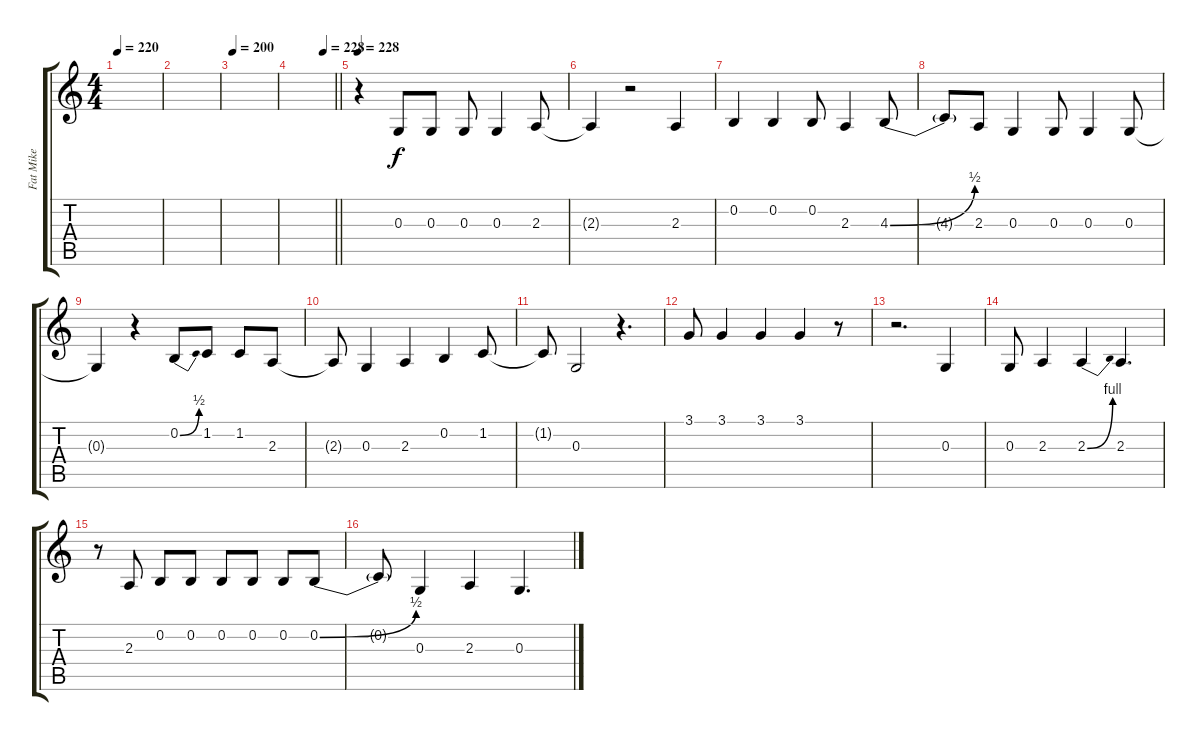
\track ("Fat Mike" "Fat Mike") {instrument bassoon}
\staff {score tabs}
\tuning (E4 B3 G3 D3 A2 E2) {hide}
\ts (4 4)
\tempo 220
\clef g2
\ks c
|
|
\tempo 200
|
\tempo (228 0.75)
\barLineRight lightlight
|
\section ("" "")
\tempo 228
r.4 0.3.8 0.3.8 0.3.8 0.3.4 2.3.8 |
2.3{t}.4 r.2 2.3.4 |
0.2.4 0.2.4 0.2.8 2.3.4 4.3{be (bend 0 0 60 2)}.8 |
4.3{t}.8 2.3.8 0.3.4 0.3.8 0.3.4 0.3.8 |
0.3{t}.4 r.4 0.2{be (bend 0 0 60 2)}.8 1.2.8 1.2.8 2.3.8 |
2.3{t}.8 0.3.4 2.3.4 0.2.4 1.2.8 |
1.2{t}.8 0.3.2 r.4{d} |
3.1.8 3.1.4 3.1.4 3.1.4 r.8 |
r.2{d} 0.3.4 |
0.3.8 2.3.4 2.3{be (bend 0 0 60 4)}.4 2.3.4{d} |
r.8 2.3.8 0.2.8 0.2.8 0.2.8 0.2.8 0.2.8 0.2{be (bend 0 0 60 2)}.8 |
0.2{t}.8 0.3.4 2.3.4 0.3.4{d}
